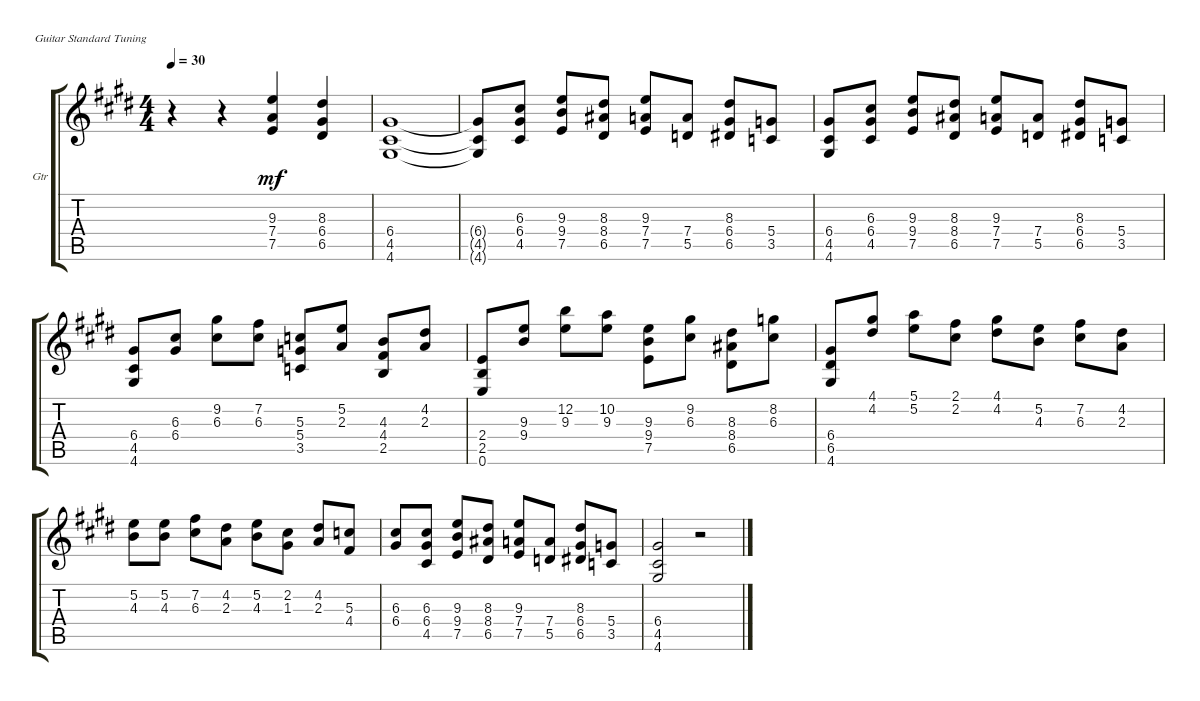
\defaultSystemsLayout 4
\bracketExtendMode groupsimilarinstruments
\firstSystemTrackNameOrientation horizontal
\otherSystemsTrackNameOrientation horizontal
\defaultBarNumberDisplay Hide
\track ("Steel Guitar" "Gtr") {instrument acousticguitarsteel}
\staff {score tabs}
\tuning (E4 B3 G3 D3 A2 E2)
\ts (4 4)
\tempo 30
\clef g2
\ks c#minor
r.4{dy mf instrument acousticguitarsteel} r.4 (7.4 7.5 9.3).4 (6.4 6.5 8.3).4 |
(4.5 6.4 4.6).1 |
(4.5{t} 6.4{t} 4.6{t}).8 (4.5 6.4 6.3).8 (7.5 9.4 9.3).8 (6.5 8.4 8.3).8 (7.4 7.5 9.3).8 (5.5 7.4).8 (6.4 6.5 8.3).8 (3.5 5.4).8 |
(4.5 6.4 4.6).8 (4.5 6.4 6.3).8 (7.5 9.4 9.3).8 (6.5 8.4 8.3).8 (7.4 7.5 9.3).8 (5.5 7.4).8 (6.4 6.5 8.3).8 (3.5 5.4).8 |
\scale
0.379766 (4.5 6.4 4.6).8 (6.4 6.3).8 (6.3 9.2).8 (6.3 7.2).8 (3.5 5.3 5.4).8 (2.3 5.2).8 (2.5 4.3 4.4).8 (4.2 2.3).8 |
\scale
0.330089 (0.6 2.4 2.5).8 (9.4 9.3).8 (9.3 12.2).8 (9.3 10.2).8 (7.5 9.3 9.4).8 (6.3 9.2).8 (6.5 8.3 8.4).8 (6.3 8.2).8 |
\scale
0.28999 (4.6 6.4 6.5).8 (4.2 4.1).8 (5.2 5.1).8 (2.2 2.1).8 (4.2 4.1).8 (4.3 5.2).8 (6.3 7.2).8 (2.3 4.2).8 |
\scale
0.378937 (4.3 5.2).8 (4.3 5.2).8 (6.3 7.2).8 (2.3 4.2).8 (4.3 5.2).8 (1.3 2.2).8 (2.3 4.2).8 (5.3 4.4).8 |
\scale
0.329896 (6.4 6.3).8 (4.5 6.4 6.3).8 (7.5 9.4 9.3).8 (6.5 8.4 8.3).8 (7.4 7.5 9.3).8 (5.5 7.4).8 (6.4 6.5 8.3).8 (3.5 5.4).8 |
\scale
0.291747 (4.5 6.4 4.6).2 r.2
